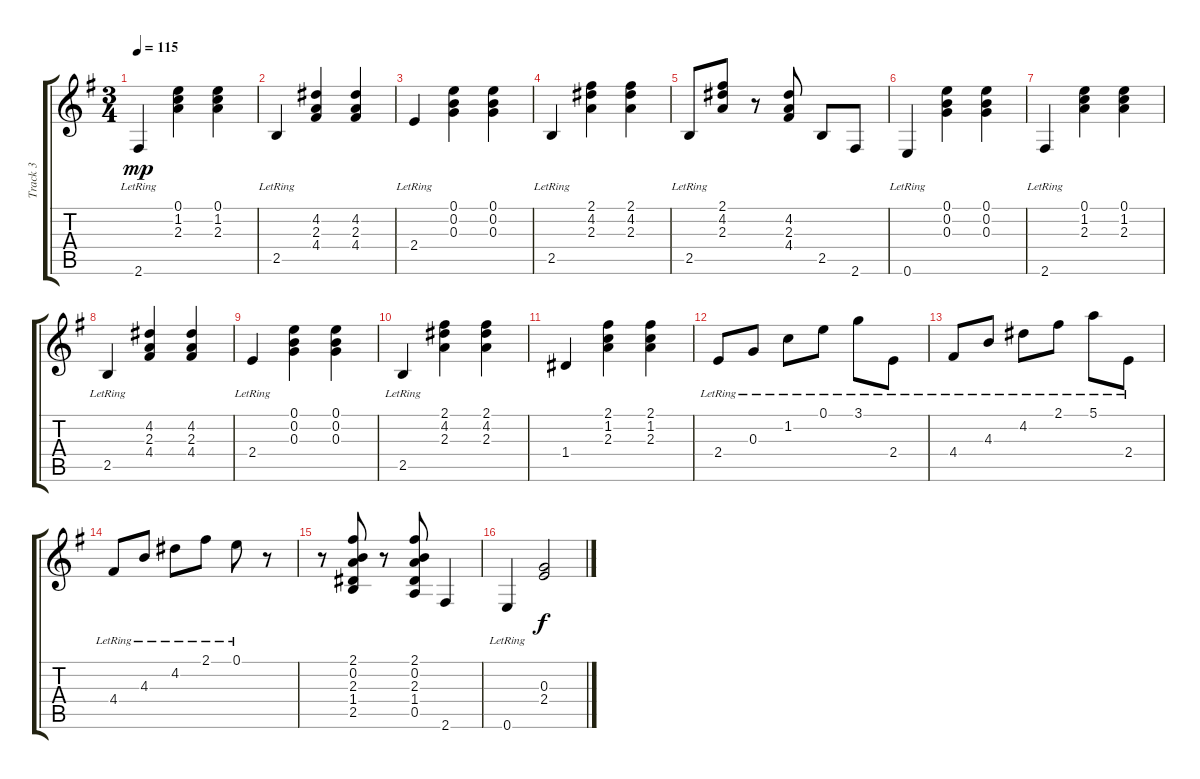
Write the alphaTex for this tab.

\track ("Track 3" "Track 3") {instrument acousticguitarnylon}
\staff {score tabs}
\tuning (E4 B3 G3 D3 A2 E2) {hide}
\ts (3 4)
\tempo 115
\clef g2
\ks eminor
2.6{lr}.4{dy mp} (0.1 1.2 2.3).4 (0.1 1.2 2.3).4 |
2.5{lr}.4 (4.2 2.3 4.4).4 (4.2 2.3 4.4).4 |
2.4{lr}.4 (0.1 0.2 0.3).4 (0.1 0.2 0.3).4 |
2.5{lr}.4 (2.1 4.2 2.3).4 (2.1 4.2 2.3).4 |
2.5{lr}.8 (2.1 4.2 2.3).8 r.8 (4.2 2.3 4.4).8 2.5.8 2.6.8 |
0.6{lr}.4 (0.1 0.2 0.3).4 (0.1 0.2 0.3).4 |
2.6{lr}.4 (0.1 1.2 2.3).4 (0.1 1.2 2.3).4 |
2.5{lr}.4 (4.2 2.3 4.4).4 (4.2 2.3 4.4).4 |
2.4{lr}.4 (0.1 0.2 0.3).4 (0.1 0.2 0.3).4 |
2.5{lr}.4 (2.1 4.2 2.3).4 (2.1 4.2 2.3).4 |
1.4.4 (2.1 1.2 2.3).4 (2.1 1.2 2.3).4 |
2.4{lr}.8 0.3{lr}.8 1.2{lr}.8 0.1{lr}.8 3.1{lr}.8 2.4{lr}.8 |
4.4{lr}.8 4.3{lr}.8 4.2{lr}.8 2.1{lr}.8 5.1{lr}.8 2.4{lr}.8 |
4.4{lr}.8 4.3{lr}.8 4.2{lr}.8 2.1{lr}.8 0.1{lr}.8 r.8 |
r.8 (2.1 0.2 2.3 1.4 2.5).8 r.8 (2.1 0.2 2.3 1.4 0.5).8 2.6.4 |
0.6{lr}.4 (0.3 2.4).2{dy f}
